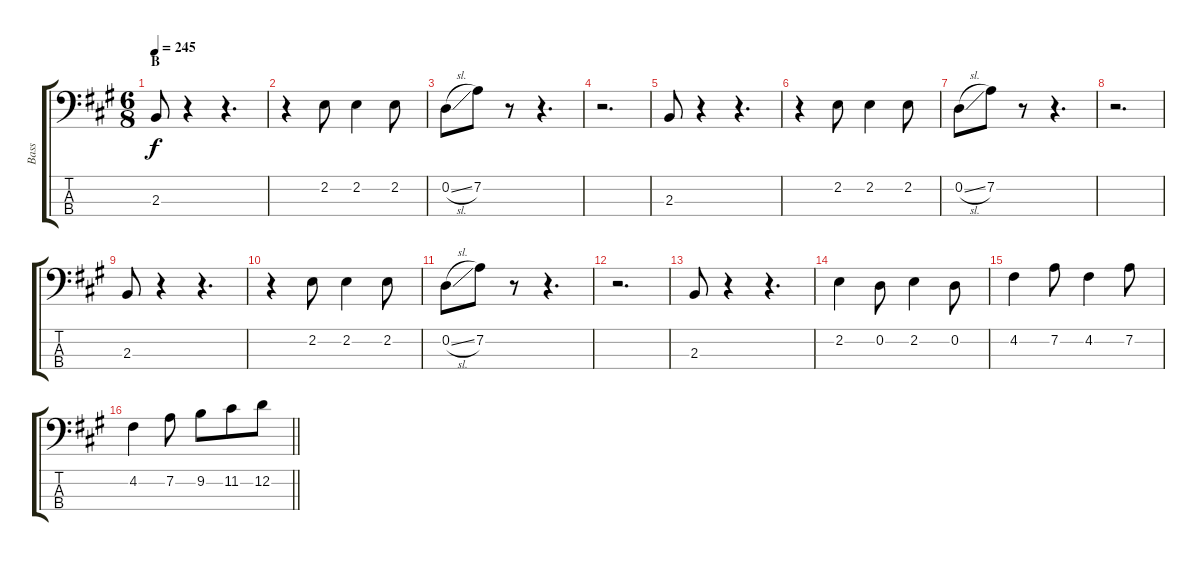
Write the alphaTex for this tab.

\track ("Bass" "Bass") {instrument synthbass1}
\staff {score tabs}
\tuning (G2 D2 A1 E1) {hide}
\ts (6 8)
\section ("" "B")
\tempo 245
\clef f4
\ks a
2.3.8{dy f} r.4 r.4{d} |
r.4 2.2.8 2.2.4 2.2.8 |
0.2{sl}.8 7.2.8 r.8 r.4{d} |
r.2{d} |
2.3.8 r.4 r.4{d} |
r.4 2.2.8 2.2.4 2.2.8 |
0.2{sl}.8 7.2.8 r.8 r.4{d} |
r.2{d} |
2.3.8 r.4 r.4{d} |
r.4 2.2.8 2.2.4 2.2.8 |
0.2{sl}.8 7.2.8 r.8 r.4{d} |
r.2{d} |
2.3.8 r.4 r.4{d} |
2.2.4 0.2.8 2.2.4 0.2.8 |
4.2.4 7.2.8 4.2.4 7.2.8 |
\barLineRight lightlight
4.2.4 7.2.8 9.2.8 11.2.8 12.2.8
